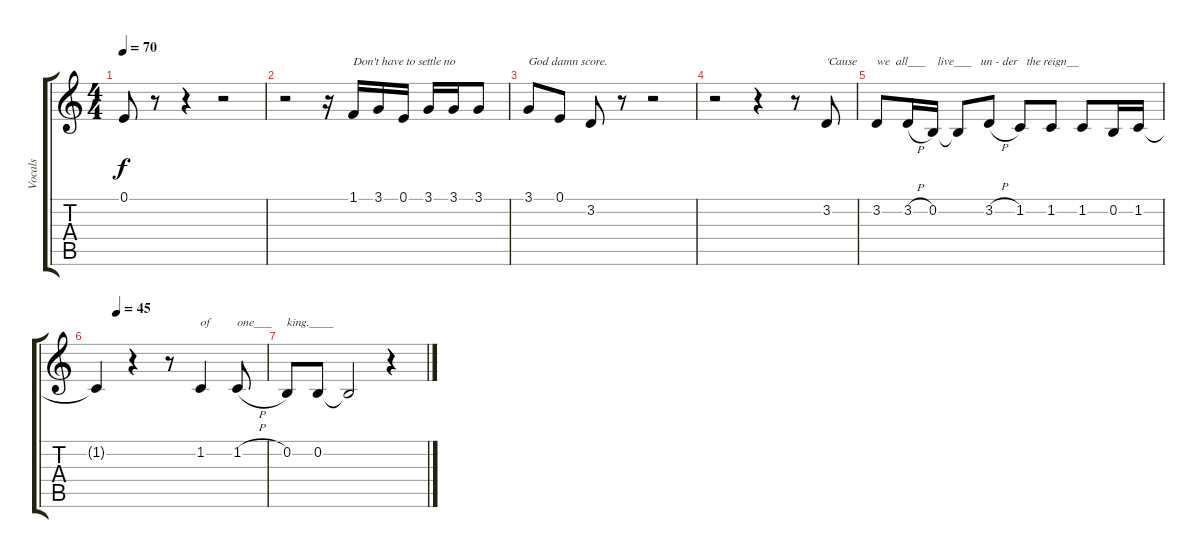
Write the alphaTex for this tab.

\track ("Vocals" "Vocals") {instrument tenorsax}
\staff {score tabs}
\tuning (E4 B3 G3 D3 A2 E2) {hide}
\ts (4 4)
\tempo 70
\clef g2
\ks c
0.1.8{dy f} r.8 r.4 r.2 |
r.2 r.16 1.1.16{txt "Don't have to settle no"} 3.1.16 0.1.16 3.1.16 3.1.16 3.1.8 |
3.1.8{txt "God damn score."} 0.1.8 3.2.8 r.8 r.2 |
r.2 r.4 r.8 3.2.8{txt "'Cause"} |
3.2.8{txt "we  all___    live___   un - der   the reign__"} 3.2{h}.16 0.2.16 0.2{t}.8 3.2{h}.8 1.2.8 1.2.8 1.2.8 0.2.16 1.2.16 |
\tempo (45 0.125)
1.2{t}.4 r.4 r.8 1.2.4{txt "of"} 1.2{h}.8{txt "one___"} |
0.2.8{txt "king.____"} 0.2.8 0.2{t}.2 r.4
